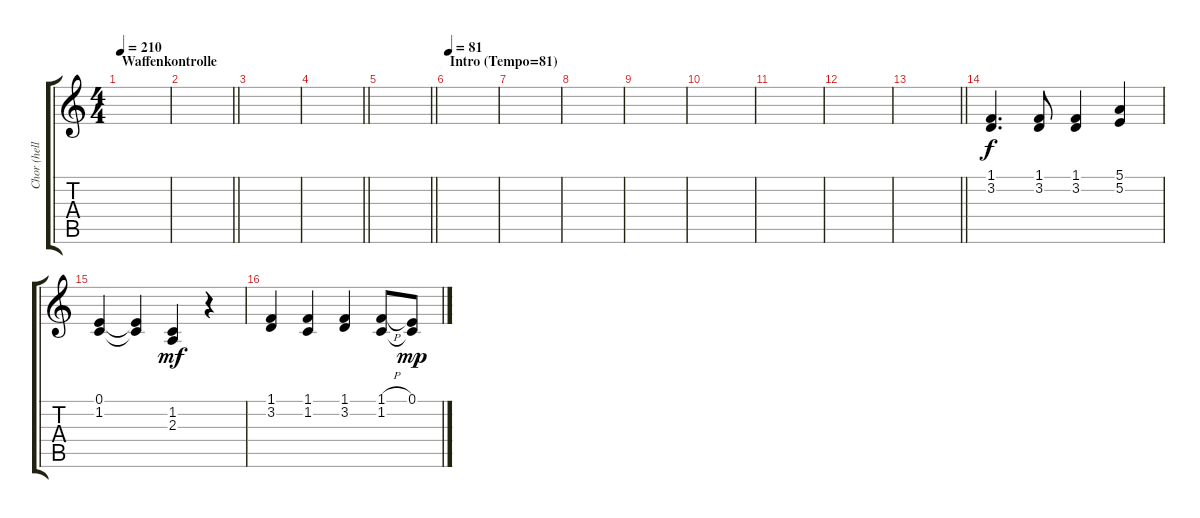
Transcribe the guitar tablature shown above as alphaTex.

\track ("Chor (hell) Verstärkung" "Chor (hell") {instrument pad4choir}
\staff {score tabs}
\tuning (E4 B3 G3 D3 A2 E2) {hide}
\ts (4 4)
\section ("" "Waffenkontrolle")
\tempo 210
\clef g2
\ks c
|
\barLineRight lightlight
|
|
\barLineRight lightlight
|
\barLineRight lightlight
|
\section ("" "Intro (Tempo=81)")
\tempo 81
|
|
|
|
|
|
|
\barLineRight lightlight
|
(1.1 3.2).4{d} (1.1 3.2).8 (1.1 3.2).4 (5.1 5.2).4 |
(0.1 1.2).4 (0.1{t} 1.2{t}).4{dy f} (1.2 2.3).4{dy mf} r.4 |
(1.1 3.2).4 (1.1 1.2).4 (1.1 3.2).4 (1.1{h} 1.2).8 (0.1 1.2{t}).8{dy mp}
